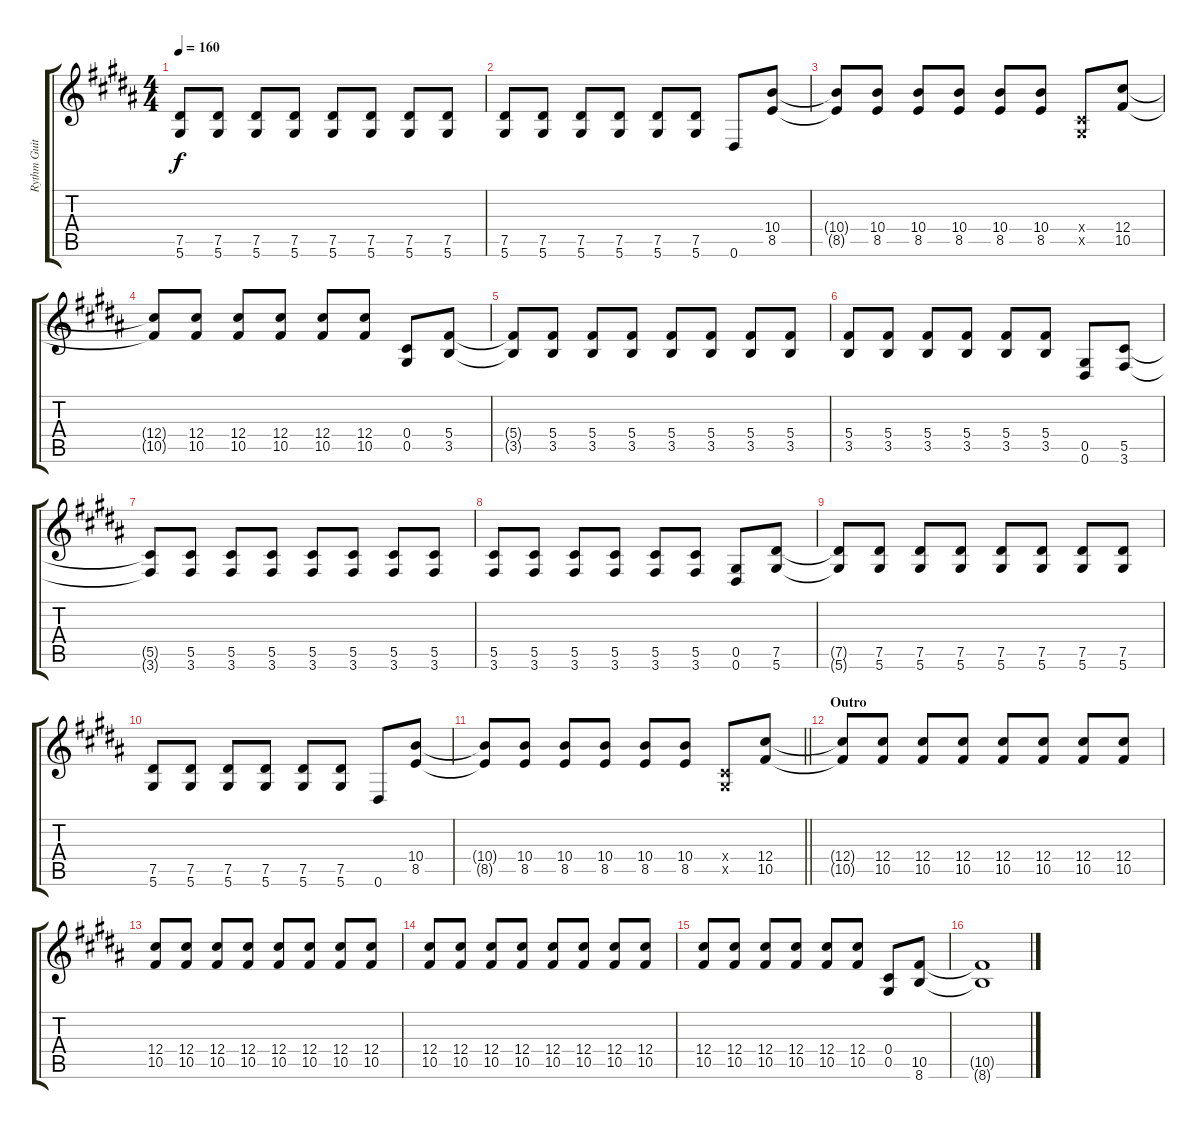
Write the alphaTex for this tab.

\track ("Rythm Guitar" "Rythm Guit") {instrument overdrivenguitar}
\staff {score tabs}
\tuning (Eb4 Bb3 Gb3 Db3 Ab2 Eb2) {hide}
\ts (4 4)
\tempo 160
\clef g2
\ks b
(7.5{t} 5.6{t}).8{dy f} (7.5 5.6).8 (7.5 5.6).8 (7.5 5.6).8 (7.5 5.6).8 (7.5 5.6).8 (7.5 5.6).8 (7.5 5.6).8 |
(7.5 5.6).8 (7.5 5.6).8 (7.5 5.6).8 (7.5 5.6).8 (7.5 5.6).8 (7.5 5.6).8 0.6.8 (10.4 8.5).8 |
(10.4{t} 8.5{t}).8 (10.4 8.5).8 (10.4 8.5).8 (10.4 8.5).8 (10.4 8.5).8 (10.4 8.5).8 (0.4{x} 0.5{x}).8 (12.4 10.5).8 |
(12.4{t} 10.5{t}).8 (12.4 10.5).8 (12.4 10.5).8 (12.4 10.5).8 (12.4 10.5).8 (12.4 10.5).8 (0.4 0.5).8 (5.4 3.5).8 |
(5.4{t} 3.5{t}).8 (5.4 3.5).8 (5.4 3.5).8 (5.4 3.5).8 (5.4 3.5).8 (5.4 3.5).8 (5.4 3.5).8 (5.4 3.5).8 |
(5.4 3.5).8 (5.4 3.5).8 (5.4 3.5).8 (5.4 3.5).8 (5.4 3.5).8 (5.4 3.5).8 (0.5 0.6).8 (5.5 3.6).8 |
(5.5{t} 3.6{t}).8 (5.5 3.6).8 (5.5 3.6).8 (5.5 3.6).8 (5.5 3.6).8 (5.5 3.6).8 (5.5 3.6).8 (5.5 3.6).8 |
(5.5 3.6).8 (5.5 3.6).8 (5.5 3.6).8 (5.5 3.6).8 (5.5 3.6).8 (5.5 3.6).8 (0.5 0.6).8 (7.5 5.6).8 |
(7.5{t} 5.6{t}).8 (7.5 5.6).8 (7.5 5.6).8 (7.5 5.6).8 (7.5 5.6).8 (7.5 5.6).8 (7.5 5.6).8 (7.5 5.6).8 |
(7.5 5.6).8 (7.5 5.6).8 (7.5 5.6).8 (7.5 5.6).8 (7.5 5.6).8 (7.5 5.6).8 0.6.8 (10.4 8.5).8 |
\barLineRight lightlight
(10.4{t} 8.5{t}).8 (10.4 8.5).8 (10.4 8.5).8 (10.4 8.5).8 (10.4 8.5).8 (10.4 8.5).8 (0.4{x} 0.5{x}).8 (12.4 10.5).8 |
\section ("" "Outro")
(12.4{t} 10.5{t}).8 (12.4 10.5).8 (12.4 10.5).8 (12.4 10.5).8 (12.4 10.5).8 (12.4 10.5).8 (12.4 10.5).8 (12.4 10.5).8 |
(12.4 10.5).8 (12.4 10.5).8 (12.4 10.5).8 (12.4 10.5).8 (12.4 10.5).8 (12.4 10.5).8 (12.4 10.5).8 (12.4 10.5).8 |
(12.4 10.5).8 (12.4 10.5).8 (12.4 10.5).8 (12.4 10.5).8 (12.4 10.5).8 (12.4 10.5).8 (12.4 10.5).8 (12.4 10.5).8 |
(12.4 10.5).8 (12.4 10.5).8 (12.4 10.5).8 (12.4 10.5).8 (12.4 10.5).8 (12.4 10.5).8 (0.4 0.5).8 (10.5 8.6).8 |
(10.5{t} 8.6{t}).1
